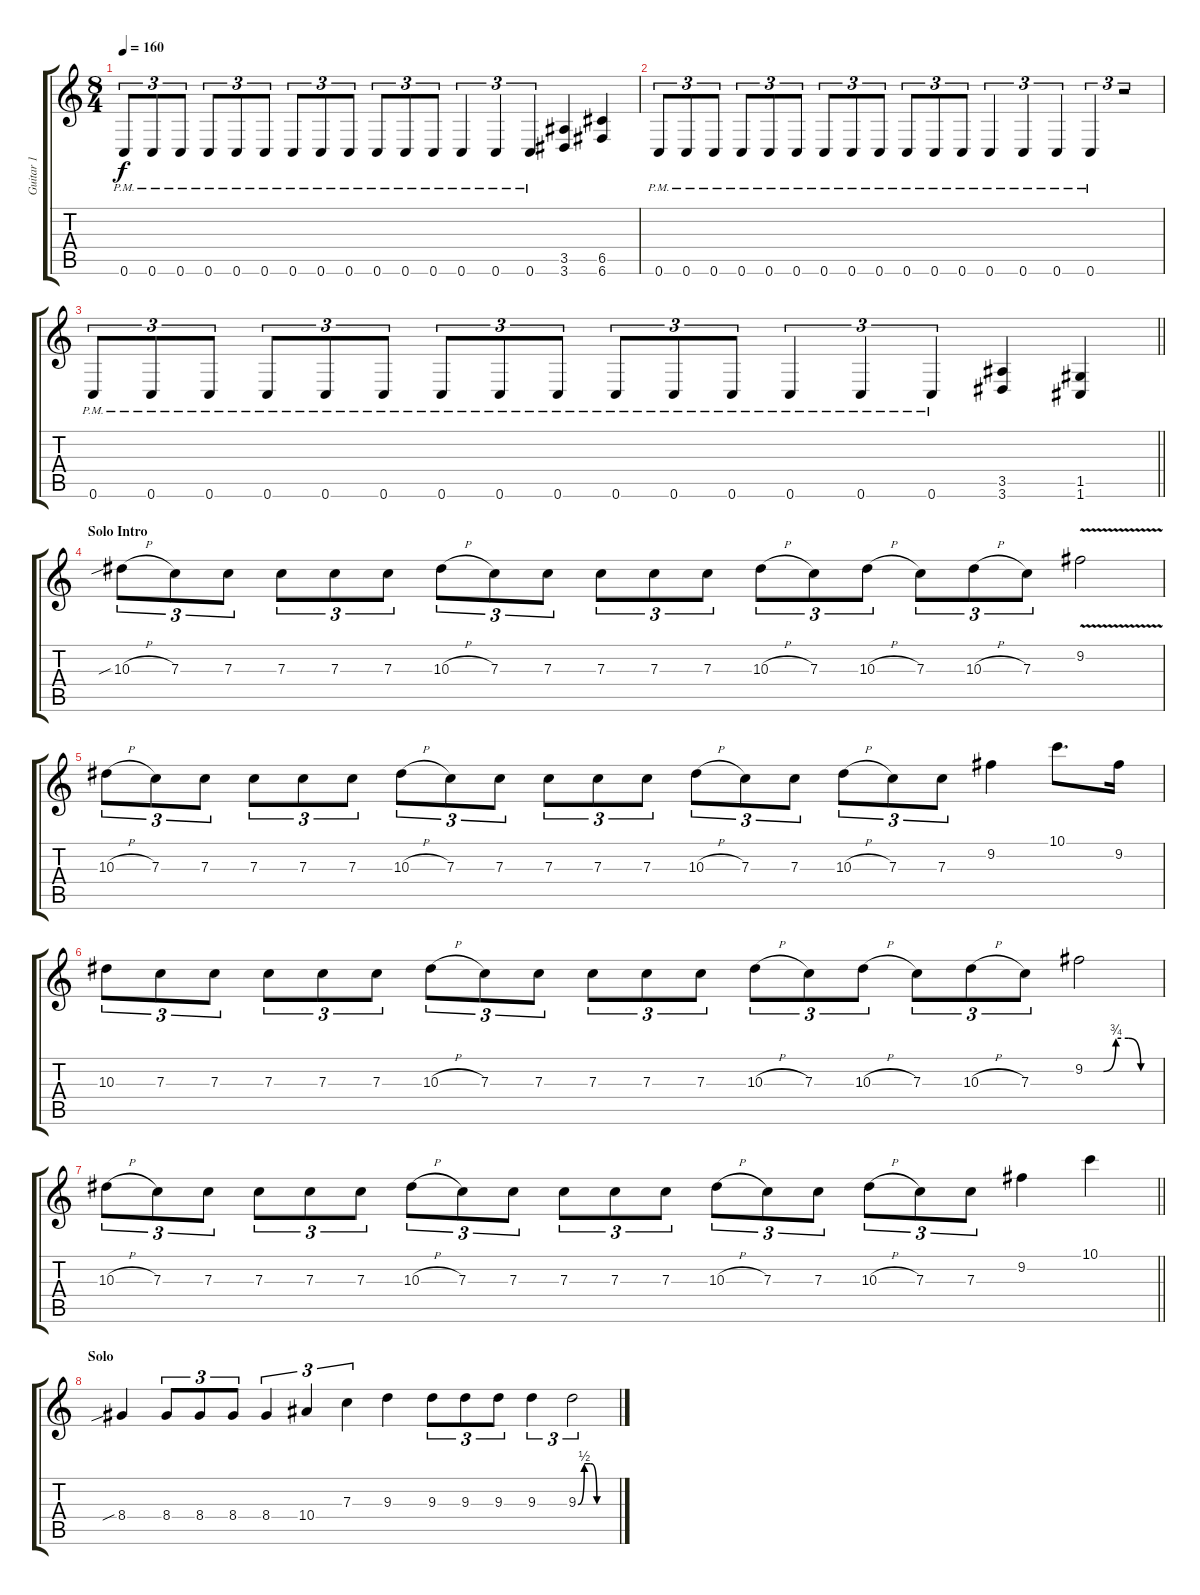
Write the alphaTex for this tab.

\track ("Guitar 1" "Guitar 1") {instrument distortionguitar}
\staff {score tabs}
\tuning (D4 A3 F3 C3 G2 C2) {hide}
\ts (8 4)
\tempo 160
\clef g2
\ks c
0.6{pm}.8{tu (3 2) dy f} 0.6{pm}.8{tu (3 2)} 0.6{pm}.8{tu (3 2)} 0.6{pm}.8{tu (3 2)} 0.6{pm}.8{tu (3 2)} 0.6{pm}.8{tu (3 2)} 0.6{pm}.8{tu (3 2)} 0.6{pm}.8{tu (3 2)} 0.6{pm}.8{tu (3 2)} 0.6{pm}.8{tu (3 2)} 0.6{pm}.8{tu (3 2)} 0.6{pm}.8{tu (3 2)} 0.6{pm}.4{tu (3 2)} 0.6{pm}.4{tu (3 2)} 0.6{pm}.4{tu (3 2)} (3.5 3.6).4 (6.5 6.6).4 |
0.6{pm}.8{tu (3 2)} 0.6{pm}.8{tu (3 2)} 0.6{pm}.8{tu (3 2)} 0.6{pm}.8{tu (3 2)} 0.6{pm}.8{tu (3 2)} 0.6{pm}.8{tu (3 2)} 0.6{pm}.8{tu (3 2)} 0.6{pm}.8{tu (3 2)} 0.6{pm}.8{tu (3 2)} 0.6{pm}.8{tu (3 2)} 0.6{pm}.8{tu (3 2)} 0.6{pm}.8{tu (3 2)} 0.6{pm}.4{tu (3 2)} 0.6{pm}.4{tu (3 2)} 0.6{pm}.4{tu (3 2)} 0.6{pm}.4{tu (3 2)} r.2{tu (3 2)} |
\barLineRight lightlight
0.6{pm}.8{tu (3 2)} 0.6{pm}.8{tu (3 2)} 0.6{pm}.8{tu (3 2)} 0.6{pm}.8{tu (3 2)} 0.6{pm}.8{tu (3 2)} 0.6{pm}.8{tu (3 2)} 0.6{pm}.8{tu (3 2)} 0.6{pm}.8{tu (3 2)} 0.6{pm}.8{tu (3 2)} 0.6{pm}.8{tu (3 2)} 0.6{pm}.8{tu (3 2)} 0.6{pm}.8{tu (3 2)} 0.6{pm}.4{tu (3 2)} 0.6{pm}.4{tu (3 2)} 0.6{pm}.4{tu (3 2)} (3.5 3.6).4 (1.5 1.6).4 |
\section ("" "Solo Intro")
10.3{sib h}.8{tu (3 2)} 7.3.8{tu (3 2)} 7.3.8{tu (3 2)} 7.3.8{tu (3 2)} 7.3.8{tu (3 2)} 7.3.8{tu (3 2)} 10.3{h}.8{tu (3 2)} 7.3.8{tu (3 2)} 7.3.8{tu (3 2)} 7.3.8{tu (3 2)} 7.3.8{tu (3 2)} 7.3.8{tu (3 2)} 10.3{h}.8{tu (3 2)} 7.3.8{tu (3 2)} 10.3{h}.8{tu (3 2)} 7.3.8{tu (3 2)} 10.3{h}.8{tu (3 2)} 7.3.8{tu (3 2)} 9.2{v}.2 |
10.3{h}.8{tu (3 2)} 7.3.8{tu (3 2)} 7.3.8{tu (3 2)} 7.3.8{tu (3 2)} 7.3.8{tu (3 2)} 7.3.8{tu (3 2)} 10.3{h}.8{tu (3 2)} 7.3.8{tu (3 2)} 7.3.8{tu (3 2)} 7.3.8{tu (3 2)} 7.3.8{tu (3 2)} 7.3.8{tu (3 2)} 10.3{h}.8{tu (3 2)} 7.3.8{tu (3 2)} 7.3.8{tu (3 2)} 10.3{h}.8{tu (3 2)} 7.3.8{tu (3 2)} 7.3.8{tu (3 2)} 9.2.4 10.1.8{d} 9.2.16 |
10.3.8{tu (3 2)} 7.3.8{tu (3 2)} 7.3.8{tu (3 2)} 7.3.8{tu (3 2)} 7.3.8{tu (3 2)} 7.3.8{tu (3 2)} 10.3{h}.8{tu (3 2)} 7.3.8{tu (3 2)} 7.3.8{tu (3 2)} 7.3.8{tu (3 2)} 7.3.8{tu (3 2)} 7.3.8{tu (3 2)} 10.3{h}.8{tu (3 2)} 7.3.8{tu (3 2)} 10.3{h}.8{tu (3 2)} 7.3.8{tu (3 2)} 10.3{h}.8{tu (3 2)} 7.3.8{tu (3 2)} 9.2{be (custom 0 0 15 0 25 3 35 3 45 0 60 0)}.2 |
\barLineRight lightlight
10.3{h}.8{tu (3 2)} 7.3.8{tu (3 2)} 7.3.8{tu (3 2)} 7.3.8{tu (3 2)} 7.3.8{tu (3 2)} 7.3.8{tu (3 2)} 10.3{h}.8{tu (3 2)} 7.3.8{tu (3 2)} 7.3.8{tu (3 2)} 7.3.8{tu (3 2)} 7.3.8{tu (3 2)} 7.3.8{tu (3 2)} 10.3{h}.8{tu (3 2)} 7.3.8{tu (3 2)} 7.3.8{tu (3 2)} 10.3{h}.8{tu (3 2)} 7.3.8{tu (3 2)} 7.3.8{tu (3 2)} 9.2.4 10.1.4 |
\section ("" "Solo")
8.4{sib}.4{balance 6} 8.4.8{tu (3 2)} 8.4.8{tu (3 2)} 8.4.8{tu (3 2)} 8.4.4{tu (3 2)} 10.4.4{tu (3 2)} 7.3.4{tu (3 2)} 9.3.4 9.3.8{tu (3 2)} 9.3.8{tu (3 2)} 9.3.8{tu (3 2)} 9.3.4{tu (3 2)} 9.3{be (custom 0 0 10 2 20 2 30 0 60 0)}.2{tu (3 2)}
